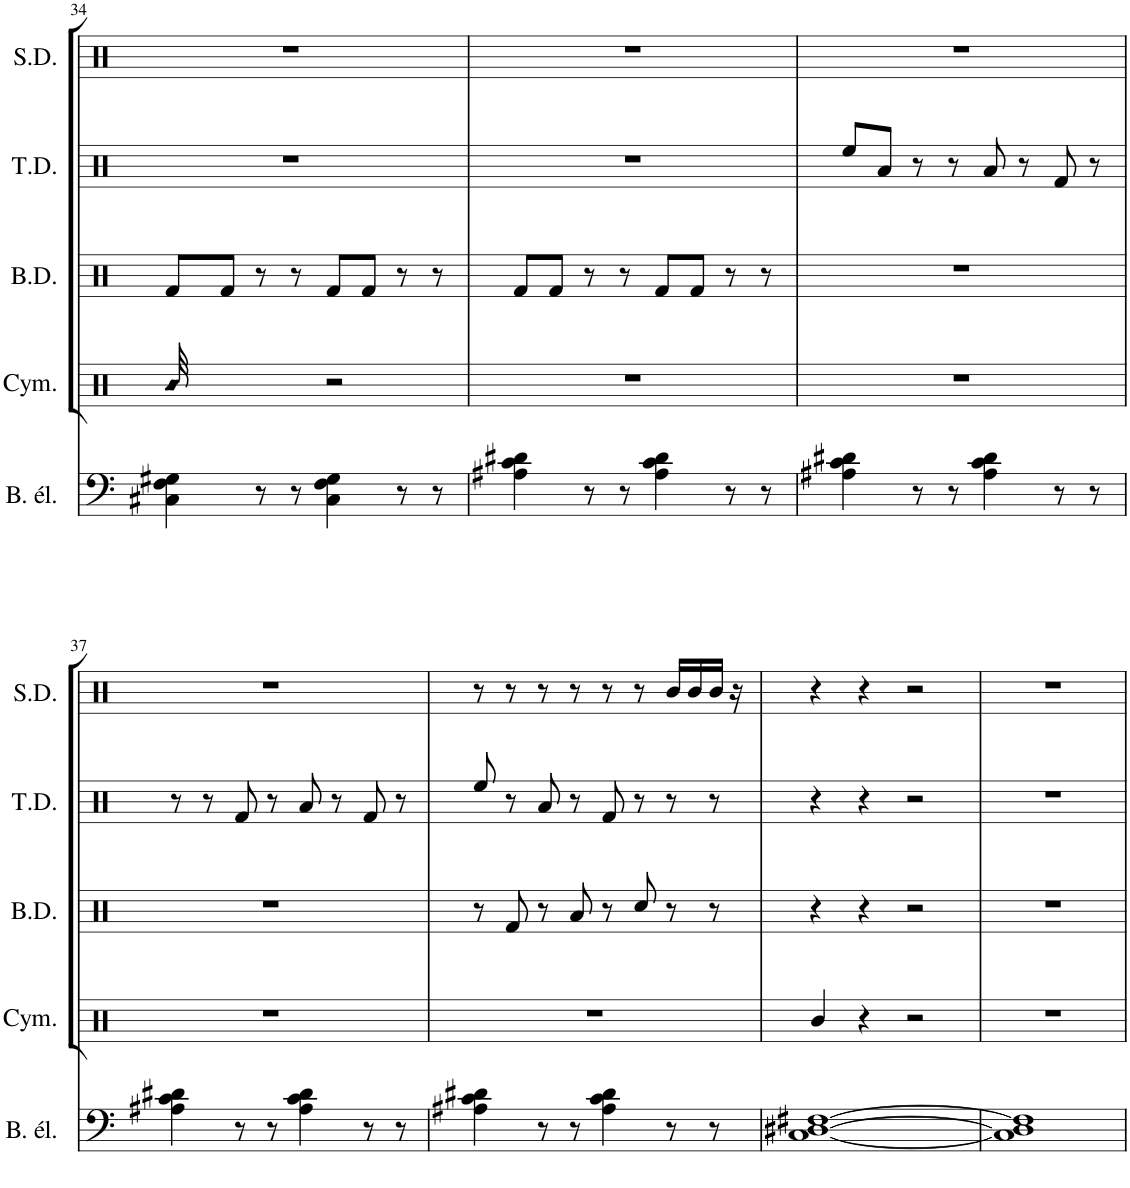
**kern	**kern	**kern	**kern	**kern
*part5	*part4	*part3	*part2	*part1
*staff5	*staff4	*staff3	*staff2	*staff1
*I"Basse électrique	*I"Cymbals	*I"Bass Drums	*I"Tenor Drums	*I"Snare Drum
*I'B. él.	*I'Cym.	*I'B.D.	*I'T.D.	*I'S.D.
!!LO:PB:g=z
*clefF4	*clefX	*clefX	*clefX	*clefX
*Trd7c12	*	*	*	*
*k[]	*k[]	*k[]	*k[]	*k[]
*M4/4	*M4/4	*M4/4	*M4/4	*M4/4
=34	=34	=34	=34	=34
!	!LO:N:head=diamond	!	!	!
4C#X\ 4F\ 4G#X\	32R/	8Rf/L	1r	1r
.	32ryy	.	.	.
.	16ryy	.	.	.
.	8ryy	8Rf/J	.	.
8r	4ryy	8r	.	.
8r	.	8r	.	.
4C#\ 4F\ 4G#\	2r	8Rf/L	.	.
.	.	8Rf/J	.	.
8r	.	8r	.	.
8r	.	8r	.	.
=35	=35	=35	=35	=35
4A#X\ 4c\ 4d#X\	1r	8Rf/L	1r	1r
.	.	8Rf/J	.	.
8r	.	8r	.	.
8r	.	8r	.	.
4A#\ 4c\ 4d#\	.	8Rf/L	.	.
.	.	8Rf/J	.	.
8r	.	8r	.	.
8r	.	8r	.	.
=36	=36	=36	=36	=36
4A#X\ 4c\ 4d#X\	1r	1r	8Ree/L	1r
.	.	.	8Ra/J	.
8r	.	.	8r	.
8r	.	.	8r	.
4A#\ 4c\ 4d#\	.	.	8Ra/	.
.	.	.	8r	.
8r	.	.	8Rf/	.
8r	.	.	8r	.
!!LO:LB:g=z
=37	=37	=37	=37	=37
4A#X\ 4c\ 4d#X\	1r	1r	8r	1r
.	.	.	8r	.
8r	.	.	8Rf/	.
8r	.	.	8r	.
4A#\ 4c\ 4d#\	.	.	8Ra/	.
.	.	.	8r	.
8r	.	.	8Rf/	.
8r	.	.	8r	.
=38	=38	=38	=38	=38
4A#X\ 4c\ 4d#X\	1r	8r	8Ree/	8r
.	.	8Rf/	8r	8r
8r	.	8r	8Ra/	8r
8r	.	8Ra/	8r	8r
4A#\ 4c\ 4d#\	.	8r	8Rf/	8r
.	.	8Rcc/	8r	8r
8r	.	8r	8r	16R/LL
.	.	.	.	16R/
8r	.	8r	8r	16R/JJ
.	.	.	.	16r
=39	=39	=39	=39	=39
[1C [1D#X [1F#X	4R/	4r	4r	4r
.	4r	4r	4r	4r
.	2r	2r	2r	2r
=40	=40	=40	=40	=40
1C] 1D#] 1F#]	1r	1r	1r	1r
=	=	=	=	=
*-	*-	*-	*-	*-
